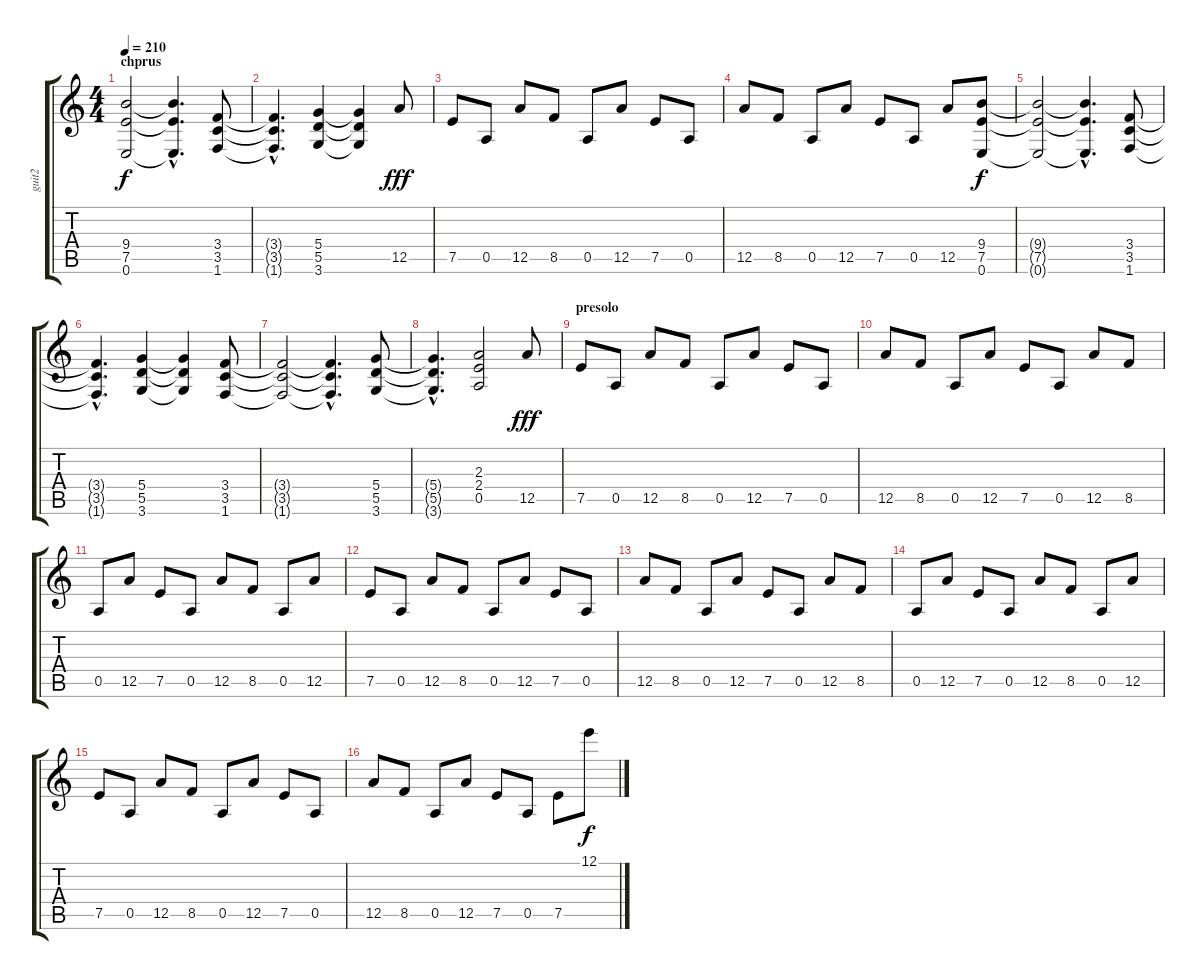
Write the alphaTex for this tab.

\track ("guit2" "guit2") {instrument distortionguitar}
\staff {score tabs}
\tuning (E4 B3 G3 D3 A2 E2) {hide}
\ts (4 4)
\section ("" "chprus")
\tempo 210
\clef g2
\ks c
(9.4{t} 7.5{t} 0.6{t}).2{dy f} (9.4{hac t} 7.5{hac t} 0.6{hac t}).4{d} (3.4 3.5 1.6).8 |
(3.4{hac t} 3.5{hac t} 1.6{hac t}).4{d} (5.4 5.5 3.6).4 (5.4{t} 5.5{t} 3.6{t}).4 12.5.8{dy fff} |
7.5.8 0.5.8 12.5.8 8.5.8 0.5.8 12.5.8 7.5.8 0.5.8 |
12.5.8 8.5.8 0.5.8 12.5.8 7.5.8 0.5.8 12.5.8 (9.4 7.5 0.6).8{dy f} |
(9.4{t} 7.5{t} 0.6{t}).2 (9.4{hac t} 7.5{hac t} 0.6{hac t}).4{d} (3.4 3.5 1.6).8 |
(3.4{hac t} 3.5{hac t} 1.6{hac t}).4{d} (5.4 5.5 3.6).4 (5.4{t} 5.5{t} 3.6{t}).4 (3.4 3.5 1.6).8 |
(3.4{t} 3.5{t} 1.6{t}).2 (3.4{hac t} 3.5{hac t} 1.6{hac t}).4{d} (5.4 5.5 3.6).8 |
(5.4{hac t} 5.5{hac t} 3.6{hac t}).4{d} (2.3 2.4 0.5).2 12.5.8{dy fff} |
\section ("" "presolo")
7.5.8 0.5.8 12.5.8 8.5.8 0.5.8 12.5.8 7.5.8 0.5.8 |
12.5.8 8.5.8 0.5.8 12.5.8 7.5.8 0.5.8 12.5.8 8.5.8 |
0.5.8 12.5.8 7.5.8 0.5.8 12.5.8 8.5.8 0.5.8 12.5.8 |
7.5.8 0.5.8 12.5.8 8.5.8 0.5.8 12.5.8 7.5.8 0.5.8 |
12.5.8 8.5.8 0.5.8 12.5.8 7.5.8 0.5.8 12.5.8 8.5.8 |
0.5.8 12.5.8 7.5.8 0.5.8 12.5.8 8.5.8 0.5.8 12.5.8 |
7.5.8 0.5.8 12.5.8 8.5.8 0.5.8 12.5.8 7.5.8 0.5.8 |
12.5.8 8.5.8 0.5.8 12.5.8 7.5.8 0.5.8 7.5.8 12.1.8{dy f}
